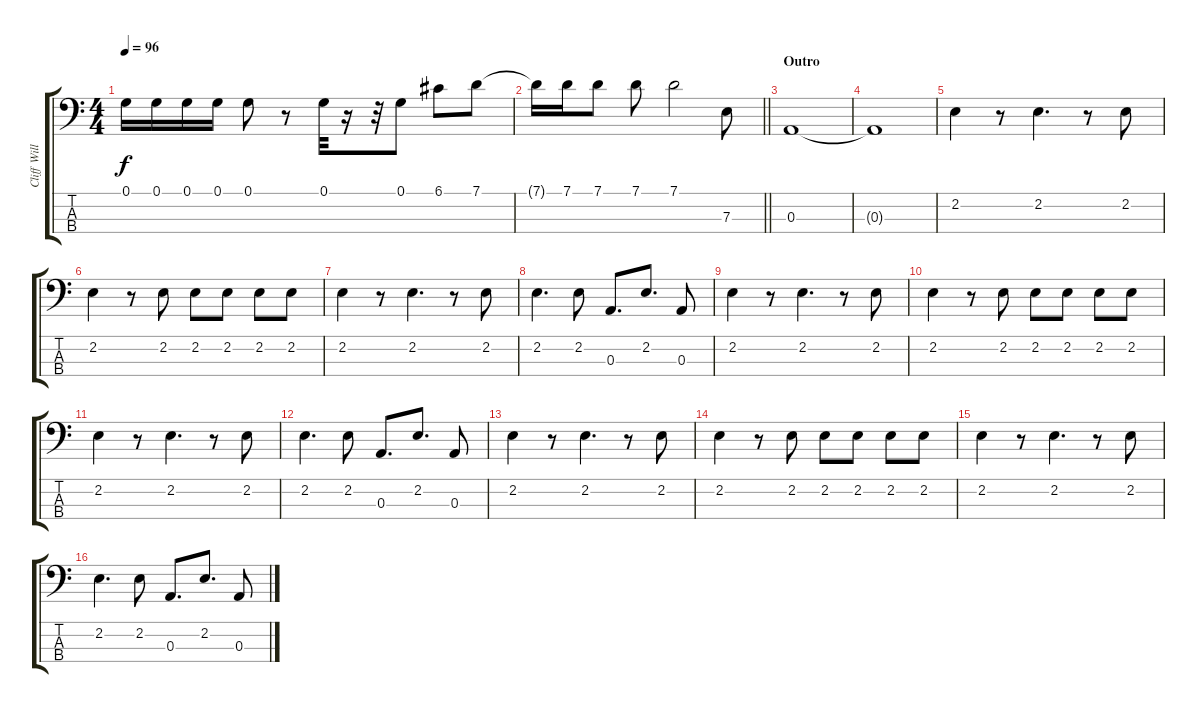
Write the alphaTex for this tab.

\track ("Cliff Williams" "Cliff Will") {instrument electricbassfinger}
\staff {score tabs}
\tuning (G2 D2 A1 E1) {hide}
\ts (4 4)
\tempo 96
\clef f4
\ks c
0.1.16{dy f} 0.1.16 0.1.16 0.1.16 0.1.8 r.8 0.1.32 r.16 r.32 0.1.8 6.1.8 7.1.8 |
\barLineRight lightlight
7.1{t}.16 7.1.16 7.1.8 7.1.8 7.1.2 7.3.8 |
\section ("" "Outro")
0.3.1 |
0.3{t}.1 |
2.2.4 r.8 2.2.4{d} r.8 2.2.8 |
2.2.4 r.8 2.2.8 2.2.8 2.2.8 2.2.8 2.2.8 |
2.2.4 r.8 2.2.4{d} r.8 2.2.8 |
2.2.4{d} 2.2.8 0.3.8{d} 2.2.8{d} 0.3.8 |
2.2.4 r.8 2.2.4{d} r.8 2.2.8 |
2.2.4 r.8 2.2.8 2.2.8 2.2.8 2.2.8 2.2.8 |
2.2.4 r.8 2.2.4{d} r.8 2.2.8 |
2.2.4{d} 2.2.8 0.3.8{d} 2.2.8{d} 0.3.8 |
2.2.4 r.8 2.2.4{d} r.8 2.2.8 |
2.2.4 r.8 2.2.8 2.2.8 2.2.8 2.2.8 2.2.8 |
2.2.4 r.8 2.2.4{d} r.8 2.2.8 |
2.2.4{d} 2.2.8 0.3.8{d} 2.2.8{d} 0.3.8
